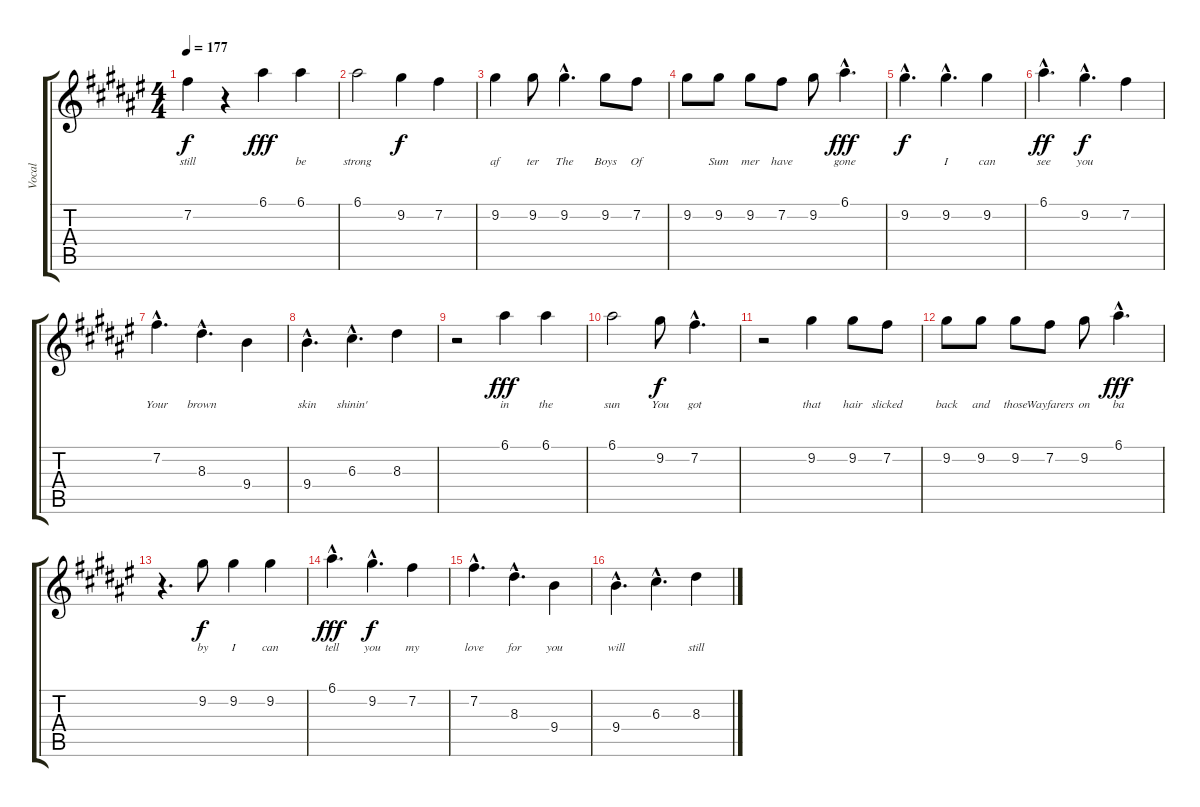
\track ("Vocal" "Vocal") {instrument electricguitarjazz}
\staff {score tabs}
\tuning (E4 B3 G3 D3 A2 E2) {hide}
\ts (4 4)
\tempo 177
\clef g2
\ks d#minor
7.2{t}.4{lyrics (0 "still") lyrics (1 "") lyrics (2 "") lyrics (3 "") lyrics (4 "") dy f} r.4 6.1.4{lyrics (0 "") lyrics (1 "") lyrics (2 "") lyrics (3 "") lyrics (4 "") dy fff} 6.1.4{lyrics (0 "be") lyrics (1 "") lyrics (2 "") lyrics (3 "") lyrics (4 "")} |
6.1.2{lyrics (0 "strong") lyrics (1 "") lyrics (2 "") lyrics (3 "") lyrics (4 "")} 9.2.4{lyrics (0 "") lyrics (1 "") lyrics (2 "") lyrics (3 "") lyrics (4 "") dy f} 7.2.4{lyrics (0 "") lyrics (1 "") lyrics (2 "") lyrics (3 "") lyrics (4 "")} |
9.2.4{lyrics (0 "af") lyrics (1 "") lyrics (2 "") lyrics (3 "") lyrics (4 "")} 9.2.8{lyrics (0 "ter") lyrics (1 "") lyrics (2 "") lyrics (3 "") lyrics (4 "")} 9.2{hac}.4{d lyrics (0 "The") lyrics (1 "") lyrics (2 "") lyrics (3 "") lyrics (4 "")} 9.2.8{lyrics (0 "Boys") lyrics (1 "") lyrics (2 "") lyrics (3 "") lyrics (4 "")} 7.2.8{lyrics (0 "Of") lyrics (1 "") lyrics (2 "") lyrics (3 "") lyrics (4 "")} |
9.2.8{lyrics (0 "") lyrics (1 "") lyrics (2 "") lyrics (3 "") lyrics (4 "")} 9.2.8{lyrics (0 "Sum") lyrics (1 "") lyrics (2 "") lyrics (3 "") lyrics (4 "")} 9.2.8{lyrics (0 "mer") lyrics (1 "") lyrics (2 "") lyrics (3 "") lyrics (4 "")} 7.2.8{lyrics (0 "have") lyrics (1 "") lyrics (2 "") lyrics (3 "") lyrics (4 "")} 9.2.8{lyrics (0 "") lyrics (1 "") lyrics (2 "") lyrics (3 "") lyrics (4 "")} 6.1{hac}.4{d lyrics (0 "gone") lyrics (1 "") lyrics (2 "") lyrics (3 "") lyrics (4 "") dy fff} |
9.2{hac}.4{d lyrics (0 "") lyrics (1 "") lyrics (2 "") lyrics (3 "") lyrics (4 "") dy f} 9.2{hac}.4{d lyrics (0 "I") lyrics (1 "") lyrics (2 "") lyrics (3 "") lyrics (4 "")} 9.2.4{lyrics (0 "can") lyrics (1 "") lyrics (2 "") lyrics (3 "") lyrics (4 "")} |
6.1{hac}.4{d lyrics (0 "see") lyrics (1 "") lyrics (2 "") lyrics (3 "") lyrics (4 "") dy ff} 9.2{hac}.4{d lyrics (0 "you") lyrics (1 "") lyrics (2 "") lyrics (3 "") lyrics (4 "") dy f} 7.2.4{lyrics (0 "") lyrics (1 "") lyrics (2 "") lyrics (3 "") lyrics (4 "")} |
7.2{hac}.4{d lyrics (0 "Your") lyrics (1 "") lyrics (2 "") lyrics (3 "") lyrics (4 "")} 8.3{hac}.4{d lyrics (0 "brown") lyrics (1 "") lyrics (2 "") lyrics (3 "") lyrics (4 "")} 9.4.4{lyrics (0 "") lyrics (1 "") lyrics (2 "") lyrics (3 "") lyrics (4 "")} |
9.4{hac}.4{d lyrics (0 "skin") lyrics (1 "") lyrics (2 "") lyrics (3 "") lyrics (4 "")} 6.3{hac}.4{d lyrics (0 "shinin'") lyrics (1 "") lyrics (2 "") lyrics (3 "") lyrics (4 "")} 8.3.4{lyrics (0 "") lyrics (1 "") lyrics (2 "") lyrics (3 "") lyrics (4 "")} |
r.2 6.1.4{lyrics (0 "in") lyrics (1 "") lyrics (2 "") lyrics (3 "") lyrics (4 "") dy fff} 6.1.4{lyrics (0 "the") lyrics (1 "") lyrics (2 "") lyrics (3 "") lyrics (4 "")} |
6.1.2{lyrics (0 "sun") lyrics (1 "") lyrics (2 "") lyrics (3 "") lyrics (4 "")} 9.2.8{lyrics (0 "You") lyrics (1 "") lyrics (2 "") lyrics (3 "") lyrics (4 "") dy f} 7.2{hac}.4{d lyrics (0 "got") lyrics (1 "") lyrics (2 "") lyrics (3 "") lyrics (4 "")} |
r.2 9.2.4{lyrics (0 "that") lyrics (1 "") lyrics (2 "") lyrics (3 "") lyrics (4 "")} 9.2.8{lyrics (0 "hair") lyrics (1 "") lyrics (2 "") lyrics (3 "") lyrics (4 "")} 7.2.8{lyrics (0 "slicked") lyrics (1 "") lyrics (2 "") lyrics (3 "") lyrics (4 "")} |
9.2.8{lyrics (0 "back") lyrics (1 "") lyrics (2 "") lyrics (3 "") lyrics (4 "")} 9.2.8{lyrics (0 "and") lyrics (1 "") lyrics (2 "") lyrics (3 "") lyrics (4 "")} 9.2.8{lyrics (0 "those") lyrics (1 "") lyrics (2 "") lyrics (3 "") lyrics (4 "")} 7.2.8{lyrics (0 "Wayfarers") lyrics (1 "") lyrics (2 "") lyrics (3 "") lyrics (4 "")} 9.2.8{lyrics (0 "on") lyrics (1 "") lyrics (2 "") lyrics (3 "") lyrics (4 "")} 6.1{hac}.4{d lyrics (0 "ba") lyrics (1 "") lyrics (2 "") lyrics (3 "") lyrics (4 "") dy fff} |
r.4{d} 9.2.8{lyrics (0 "by") lyrics (1 "") lyrics (2 "") lyrics (3 "") lyrics (4 "") dy f} 9.2.4{lyrics (0 "I") lyrics (1 "") lyrics (2 "") lyrics (3 "") lyrics (4 "")} 9.2.4{lyrics (0 "can") lyrics (1 "") lyrics (2 "") lyrics (3 "") lyrics (4 "")} |
6.1{hac}.4{d lyrics (0 "tell") lyrics (1 "") lyrics (2 "") lyrics (3 "") lyrics (4 "") dy fff} 9.2{hac}.4{d lyrics (0 "you") lyrics (1 "") lyrics (2 "") lyrics (3 "") lyrics (4 "") dy f} 7.2.4{lyrics (0 "my") lyrics (1 "") lyrics (2 "") lyrics (3 "") lyrics (4 "")} |
7.2{hac}.4{d lyrics (0 "love") lyrics (1 "") lyrics (2 "") lyrics (3 "") lyrics (4 "")} 8.3{hac}.4{d lyrics (0 "for") lyrics (1 "") lyrics (2 "") lyrics (3 "") lyrics (4 "")} 9.4.4{lyrics (0 "you") lyrics (1 "") lyrics (2 "") lyrics (3 "") lyrics (4 "")} |
9.4{hac}.4{d lyrics (0 "will") lyrics (1 "") lyrics (2 "") lyrics (3 "") lyrics (4 "")} 6.3{hac}.4{d lyrics (0 "") lyrics (1 "") lyrics (2 "") lyrics (3 "") lyrics (4 "")} 8.3.4{lyrics (0 "still") lyrics (1 "") lyrics (2 "") lyrics (3 "") lyrics (4 "")}
